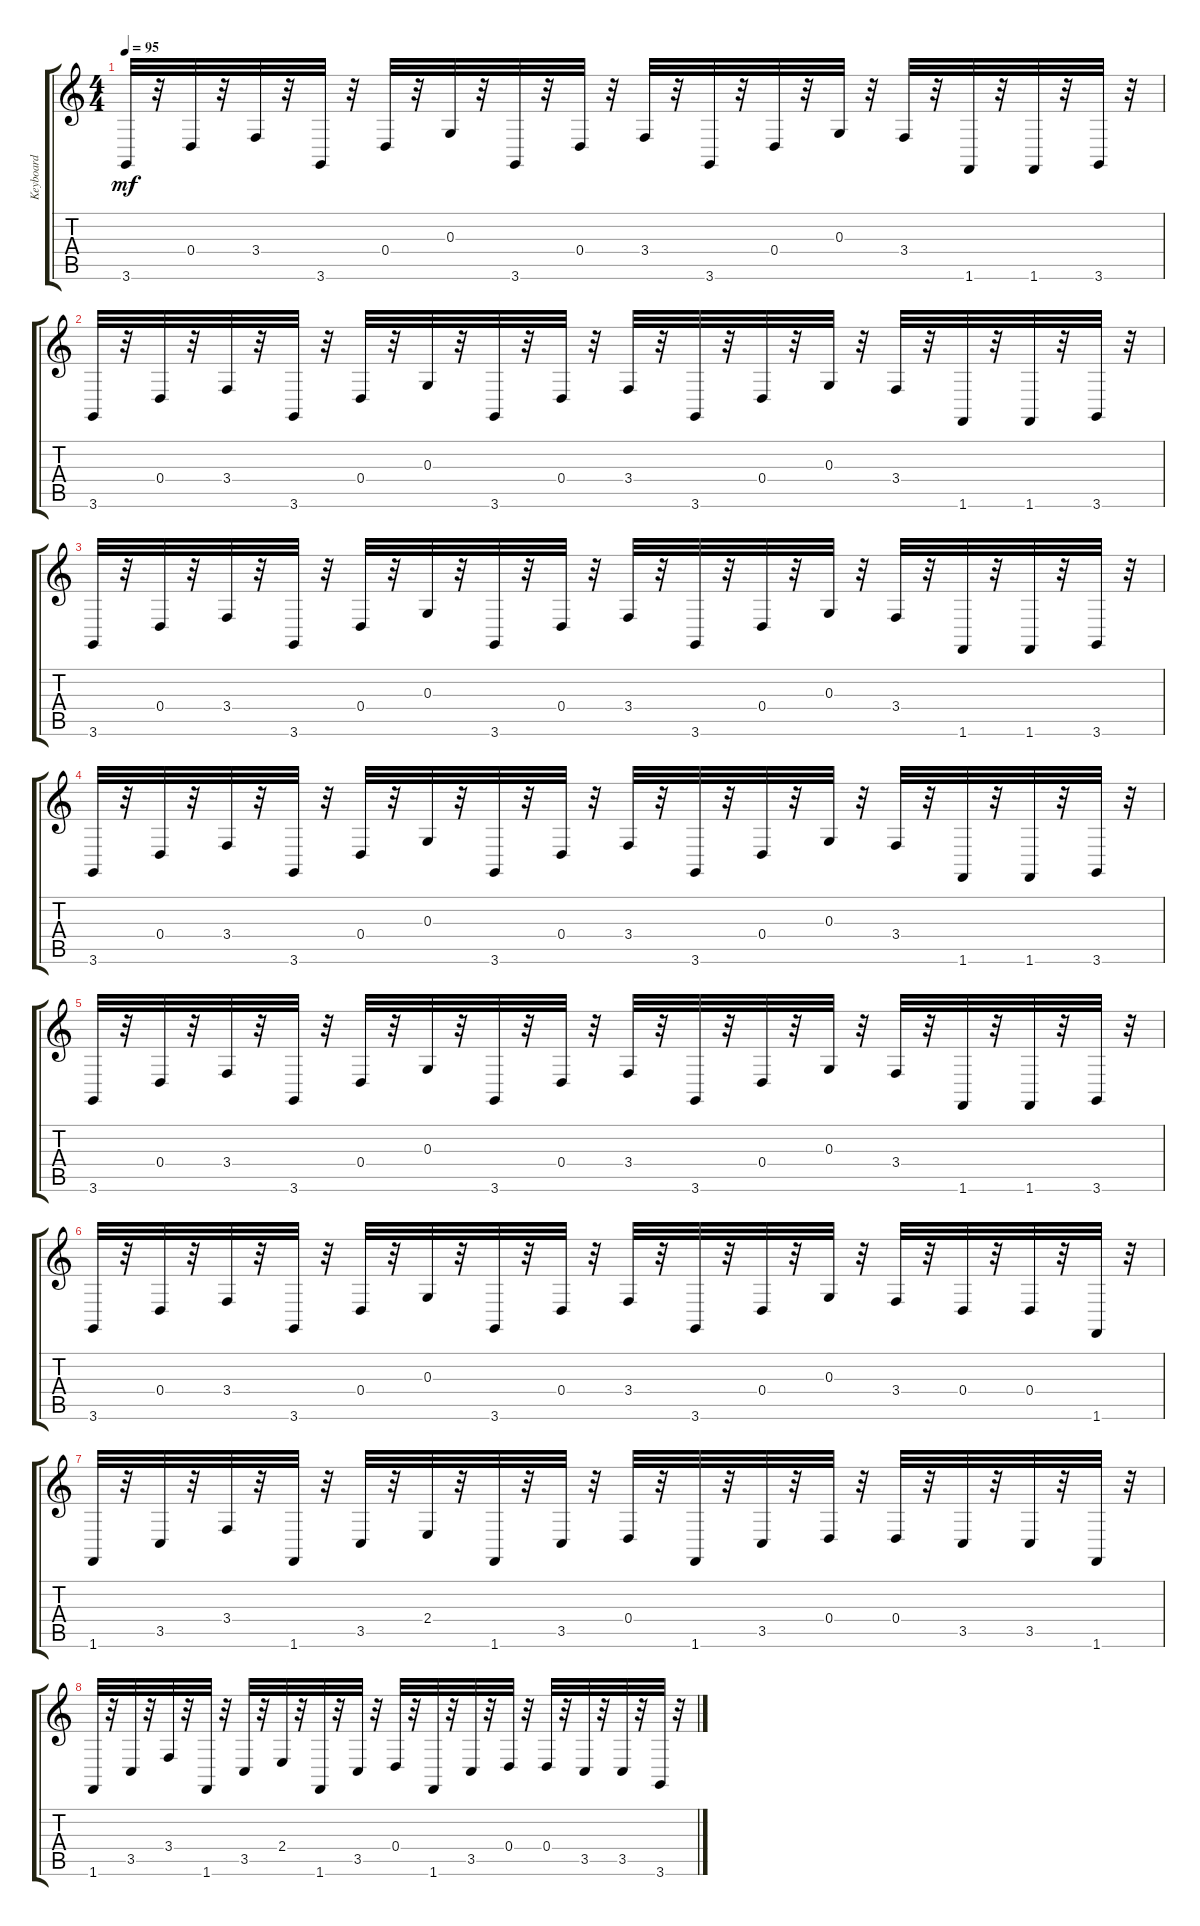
\track ("Keyboard" "Keyboard") {instrument stringensemble1}
\staff {score tabs}
\tuning (E4 B3 G3 D3 A2 E2) {hide}
\ts (4 4)
\tempo 95
\clef g2
\ks c
3.6.32{dy mf} r.32 0.4.32 r.32 3.4.32 r.32 3.6.32 r.32 0.4.32 r.32 0.3.32 r.32 3.6.32 r.32 0.4.32 r.32 3.4.32 r.32 3.6.32 r.32 0.4.32 r.32 0.3.32 r.32 3.4.32 r.32 1.6.32 r.32 1.6.32 r.32 3.6.32 r.32 |
3.6.32 r.32 0.4.32 r.32 3.4.32 r.32 3.6.32 r.32 0.4.32 r.32 0.3.32 r.32 3.6.32 r.32 0.4.32 r.32 3.4.32 r.32 3.6.32 r.32 0.4.32 r.32 0.3.32 r.32 3.4.32 r.32 1.6.32 r.32 1.6.32 r.32 3.6.32 r.32 |
3.6.32 r.32 0.4.32 r.32 3.4.32 r.32 3.6.32 r.32 0.4.32 r.32 0.3.32 r.32 3.6.32 r.32 0.4.32 r.32 3.4.32 r.32 3.6.32 r.32 0.4.32 r.32 0.3.32 r.32 3.4.32 r.32 1.6.32 r.32 1.6.32 r.32 3.6.32 r.32 |
3.6.32 r.32 0.4.32 r.32 3.4.32 r.32 3.6.32 r.32 0.4.32 r.32 0.3.32 r.32 3.6.32 r.32 0.4.32 r.32 3.4.32 r.32 3.6.32 r.32 0.4.32 r.32 0.3.32 r.32 3.4.32 r.32 1.6.32 r.32 1.6.32 r.32 3.6.32 r.32 |
3.6.32 r.32 0.4.32 r.32 3.4.32 r.32 3.6.32 r.32 0.4.32 r.32 0.3.32 r.32 3.6.32 r.32 0.4.32 r.32 3.4.32 r.32 3.6.32 r.32 0.4.32 r.32 0.3.32 r.32 3.4.32 r.32 1.6.32 r.32 1.6.32 r.32 3.6.32 r.32 |
3.6.32 r.32 0.4.32 r.32 3.4.32 r.32 3.6.32 r.32 0.4.32 r.32 0.3.32 r.32 3.6.32 r.32 0.4.32 r.32 3.4.32 r.32 3.6.32 r.32 0.4.32 r.32 0.3.32 r.32 3.4.32 r.32 0.4.32 r.32 0.4.32 r.32 1.6.32 r.32 |
1.6.32 r.32 3.5.32 r.32 3.4.32 r.32 1.6.32 r.32 3.5.32 r.32 2.4.32 r.32 1.6.32 r.32 3.5.32 r.32 0.4.32 r.32 1.6.32 r.32 3.5.32 r.32 0.4.32 r.32 0.4.32 r.32 3.5.32 r.32 3.5.32 r.32 1.6.32 r.32 |
1.6.32 r.32 3.5.32 r.32 3.4.32 r.32 1.6.32 r.32 3.5.32 r.32 2.4.32 r.32 1.6.32 r.32 3.5.32 r.32 0.4.32 r.32 1.6.32 r.32 3.5.32 r.32 0.4.32 r.32 0.4.32 r.32 3.5.32 r.32 3.5.32 r.32 3.6.32 r.32
